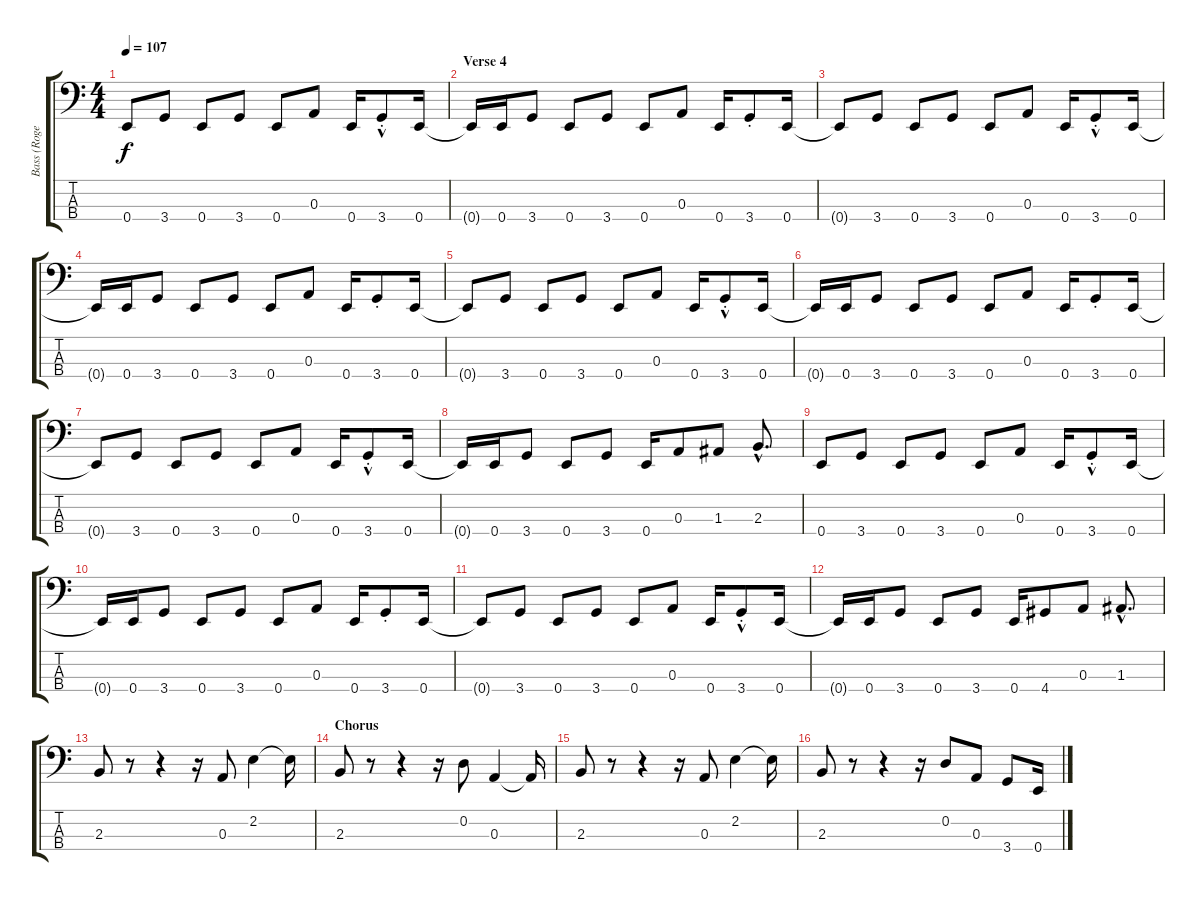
\track ("Bass (Roger Glover)" "Bass (Roge") {instrument electricbasspick}
\staff {score tabs}
\tuning (G2 D2 A1 E1) {hide}
\ts (4 4)
\tempo 107
\clef f4
\ks c
0.4{t}.8{dy f} 3.4.8 0.4.8 3.4.8 0.4.8 0.3.8 0.4.16 3.4{hac st}.8 0.4.16 |
\section ("" "Verse 4")
0.4{t}.16 0.4.16 3.4.8 0.4.8 3.4.8 0.4.8 0.3.8 0.4.16 3.4{st}.8 0.4.16 |
0.4{t}.8 3.4.8 0.4.8 3.4.8 0.4.8 0.3.8 0.4.16 3.4{hac st}.8 0.4.16 |
0.4{t}.16 0.4.16 3.4.8 0.4.8 3.4.8 0.4.8 0.3.8 0.4.16 3.4{st}.8 0.4.16 |
0.4{t}.8 3.4.8 0.4.8 3.4.8 0.4.8 0.3.8 0.4.16 3.4{hac st}.8 0.4.16 |
0.4{t}.16 0.4.16 3.4.8 0.4.8 3.4.8 0.4.8 0.3.8 0.4.16 3.4{st}.8 0.4.16 |
0.4{t}.8 3.4.8 0.4.8 3.4.8 0.4.8 0.3.8 0.4.16 3.4{hac st}.8 0.4.16 |
0.4{t}.16 0.4.16 3.4.8 0.4.8 3.4.8 0.4.16 0.3.8 1.3.8 2.3{hac}.8{d} |
0.4.8 3.4.8 0.4.8 3.4.8 0.4.8 0.3.8 0.4.16 3.4{hac st}.8 0.4.16 |
0.4{t}.16 0.4.16 3.4.8 0.4.8 3.4.8 0.4.8 0.3.8 0.4.16 3.4{st}.8 0.4.16 |
0.4{t}.8 3.4.8 0.4.8 3.4.8 0.4.8 0.3.8 0.4.16 3.4{hac st}.8 0.4.16 |
0.4{t}.16 0.4.16 3.4.8 0.4.8 3.4.8 0.4.16 4.4.8 0.3.8 1.3{hac}.8{d} |
2.3.8 r.8 r.4 r.16 0.3.8 2.2.4 2.2{t}.16 |
\section ("" "Chorus")
2.3.8 r.8 r.4 r.16 0.2.8 0.3.4 0.3{t}.16 |
2.3.8 r.8 r.4 r.16 0.3.8 2.2.4 2.2{t}.16 |
2.3.8 r.8 r.4 r.16 0.2.8 0.3.8 3.4.8 0.4.16
